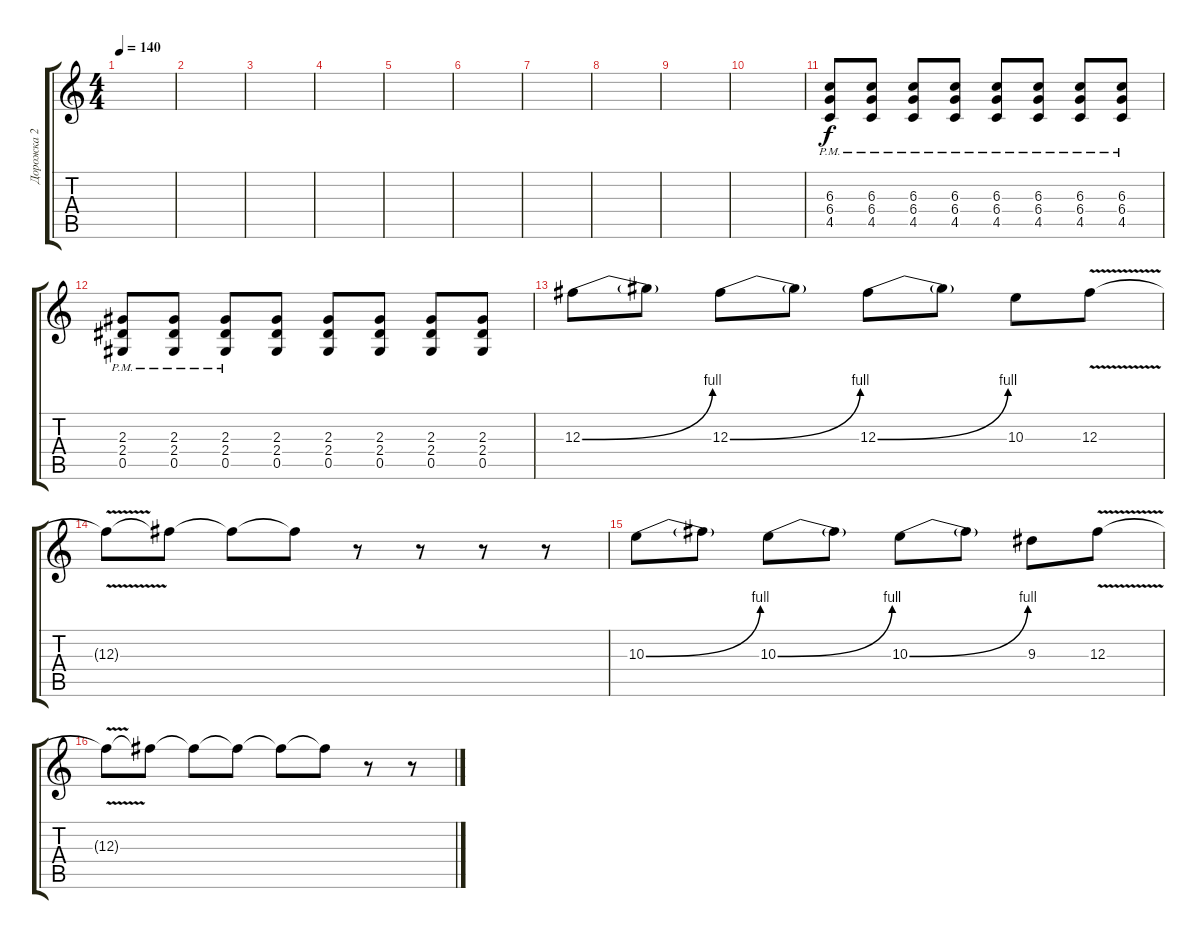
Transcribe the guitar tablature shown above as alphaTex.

\track ("Дорожка 2" "Дорожка 2") {instrument acousticguitarsteel}
\staff {score tabs}
\tuning (Eb4 Bb3 Gb3 Db3 Ab2 Eb2) {hide}
\ts (4 4)
\tempo 140
\clef g2
\ks c
|
|
|
|
|
|
|
|
|
|
(6.3{pm} 6.4{pm} 4.5{pm}).8 (6.3{pm} 6.4{pm} 4.5{pm}).8 (6.3{pm} 6.4{pm} 4.5{pm}).8 (6.3{pm} 6.4{pm} 4.5{pm}).8 (6.3{pm} 6.4{pm} 4.5{pm}).8 (6.3{pm} 6.4{pm} 4.5{pm}).8 (6.3{pm} 6.4{pm} 4.5{pm}).8 (6.3{pm} 6.4{pm} 4.5{pm}).8 |
(2.3{pm} 2.4{pm} 0.5{pm}).8 (2.3{pm} 2.4{pm} 0.5{pm}).8 (2.3{pm} 2.4{pm} 0.5{pm}).8 (2.3 2.4 0.5).8 (2.3 2.4 0.5).8 (2.3 2.4 0.5).8 (2.3 2.4 0.5).8 (2.3 2.4 0.5).8 |
12.3{be (bend 0 0 60 4)}.8 12.3{t}.8 12.3{be (bend 0 0 60 4)}.8 12.3{t}.8 12.3{be (bend 0 0 60 4)}.8 12.3{t}.8 10.3.8 12.3{v}.8 |
12.3{t}.8 12.3{t}.8 12.3{t}.8 12.3{t}.8 r.8 r.8 r.8 r.8 |
10.3{be (bend 0 0 60 4)}.8 10.3{t}.8 10.3{be (bend 0 0 60 4)}.8 10.3{t}.8 10.3{be (bend 0 0 60 4)}.8 10.3{t}.8 9.3.8 12.3{v}.8 |
12.3{t}.8 12.3{t}.8 12.3{t}.8 12.3{t}.8 12.3{t}.8 12.3{t}.8 r.8 r.8
